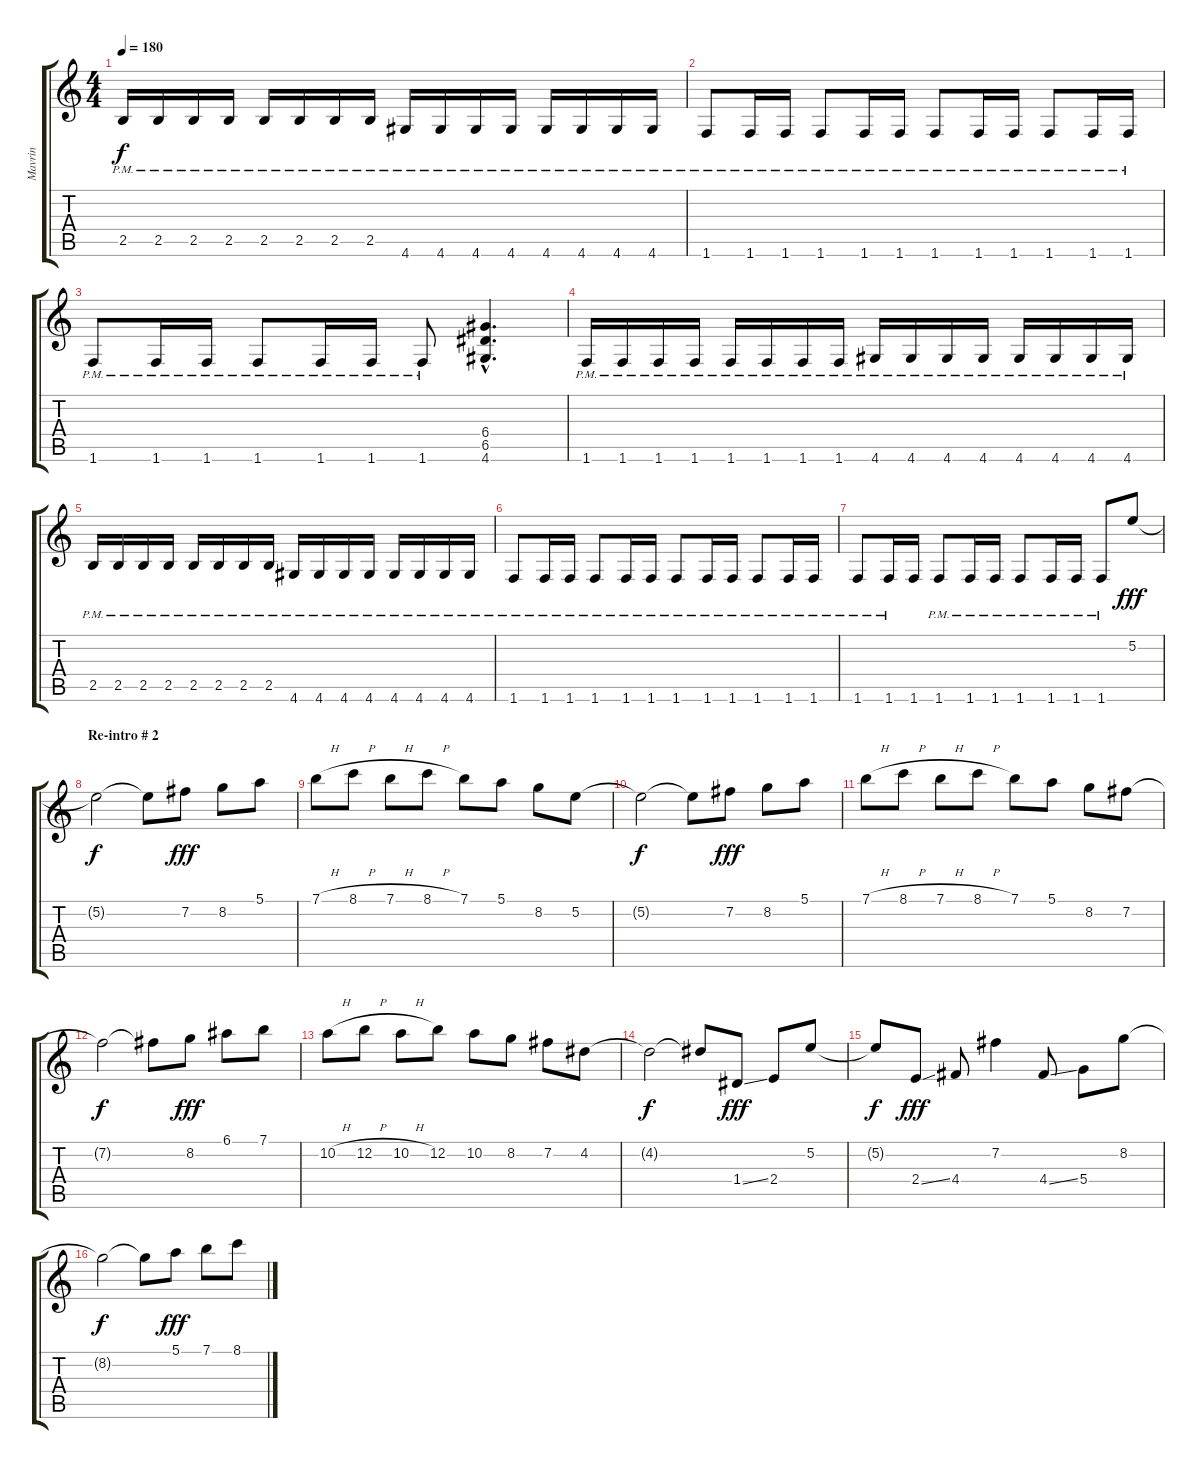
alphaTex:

\track ("Mavrin" "Mavrin") {instrument overdrivenguitar}
\staff {score tabs}
\tuning (E4 B3 G3 D3 A2 E2) {hide}
\ts (4 4)
\tempo 180
\clef g2
\ks c
2.5{pm}.16{dy f} 2.5{pm}.16 2.5{pm}.16 2.5{pm}.16 2.5{pm}.16 2.5{pm}.16 2.5{pm}.16 2.5{pm}.16 4.6{pm}.16 4.6{pm}.16 4.6{pm}.16 4.6{pm}.16 4.6{pm}.16 4.6{pm}.16 4.6{pm}.16 4.6{pm}.16 |
1.6{pm}.8 1.6{pm}.16 1.6{pm}.16 1.6{pm}.8 1.6{pm}.16 1.6{pm}.16 1.6{pm}.8 1.6{pm}.16 1.6{pm}.16 1.6{pm}.8 1.6{pm}.16 1.6{pm}.16 |
1.6{pm}.8 1.6{pm}.16 1.6{pm}.16 1.6{pm}.8 1.6{pm}.16 1.6{pm}.16 1.6{pm}.8 (6.4{hac} 6.5{hac} 4.6{hac}).4{d} |
1.6{pm}.16 1.6{pm}.16 1.6{pm}.16 1.6{pm}.16 1.6{pm}.16 1.6{pm}.16 1.6{pm}.16 1.6{pm}.16 4.6{pm}.16 4.6{pm}.16 4.6{pm}.16 4.6{pm}.16 4.6{pm}.16 4.6{pm}.16 4.6{pm}.16 4.6{pm}.16 |
2.5{pm}.16 2.5{pm}.16 2.5{pm}.16 2.5{pm}.16 2.5{pm}.16 2.5{pm}.16 2.5{pm}.16 2.5{pm}.16 4.6{pm}.16 4.6{pm}.16 4.6{pm}.16 4.6{pm}.16 4.6{pm}.16 4.6{pm}.16 4.6{pm}.16 4.6{pm}.16 |
1.6{pm}.8 1.6{pm}.16 1.6{pm}.16 1.6{pm}.8 1.6{pm}.16 1.6{pm}.16 1.6{pm}.8 1.6{pm}.16 1.6{pm}.16 1.6{pm}.8 1.6{pm}.16 1.6{pm}.16 |
1.6{pm}.8 1.6{pm}.16 1.6.16 1.6{pm}.8 1.6{pm}.16 1.6{pm}.16 1.6{pm}.8 1.6{pm}.16 1.6{pm}.16 1.6{pm}.8 5.2.8{dy fff volume 16 instrument overdrivenguitar} |
\section ("" "Re-intro # 2")
5.2{t}.2{dy f} 5.2{t}.8 7.2.8{dy fff} 8.2.8 5.1.8 |
7.1{h}.8 8.1{h}.8 7.1{h}.8 8.1{h}.8 7.1.8 5.1.8 8.2.8 5.2.8 |
5.2{t}.2{dy f} 5.2{t}.8 7.2.8{dy fff} 8.2.8 5.1.8 |
7.1{h}.8 8.1{h}.8 7.1{h}.8 8.1{h}.8 7.1.8 5.1.8 8.2.8 7.2.8 |
7.2{t}.2{dy f} 7.2{t}.8 8.2.8{dy fff} 6.1.8 7.1.8 |
10.2{h}.8 12.2{h}.8 10.2{h}.8 12.2.8 10.2.8 8.2.8 7.2.8 4.2.8 |
4.2{t}.2{dy f} 4.2{t}.8 1.4{ss}.8{dy fff} 2.4.8 5.2.8 |
5.2{t}.8{dy f} 2.4{ss}.8{dy fff} 4.4.8 7.2.4 4.4{ss}.8 5.4.8 8.2.8 |
8.2{t}.2{dy f} 8.2{t}.8 5.1.8{dy fff} 7.1.8 8.1.8
